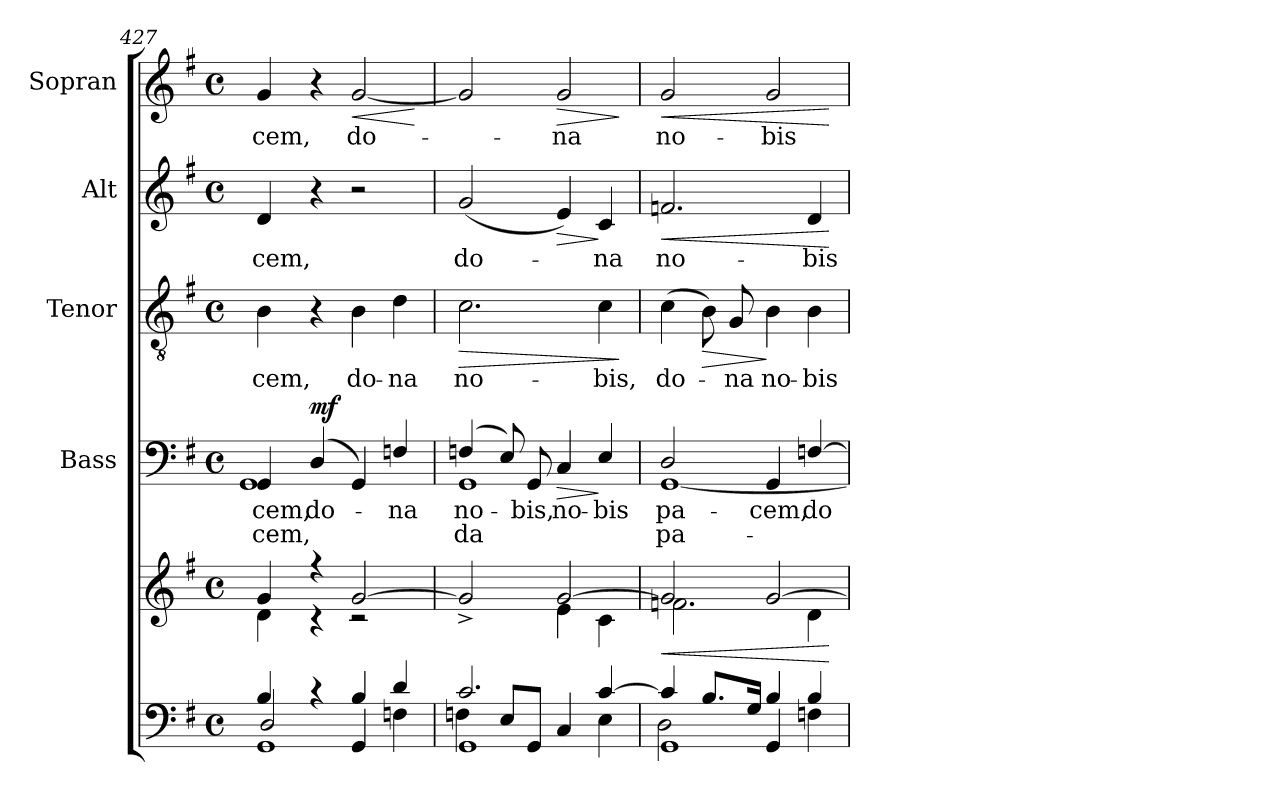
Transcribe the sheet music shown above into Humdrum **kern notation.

**kern	**kern	**dynam	**kern	**text	**text	**dynam	**kern	**text	**dynam	**kern	**text	**dynam	**kern	**text	**dynam
*part5	*part5	*part5	*part4	*part4	*part4	*part4	*part3	*part3	*part3	*part2	*part2	*part2	*part1	*part1	*part1
*staff6	*staff5	*staff5/6	*staff4	*staff4	*staff4	*staff4	*staff3	*staff3	*staff3	*staff2	*staff2	*staff2	*staff1	*staff1	*staff1
*	*	*	*I"Bass	*	*	*	*I"Tenor	*	*	*I"Alt	*	*	*I"Sopran	*	*
*	*	*	*I'B.	*	*	*	*I'T.	*	*	*I'A.	*	*	*I'S.	*	*
*clefF4	*clefG2	*	*clefF4	*	*	*	*clefGv2	*	*	*clefG2	*	*	*clefG2	*	*
*k[f#]	*k[f#]	*	*k[f#]	*	*	*	*k[f#]	*	*	*k[f#]	*	*	*k[f#]	*	*
*G:	*G:	*	*G:	*	*	*	*G:	*	*	*G:	*	*	*G:	*	*
*M4/4	*M4/4	*	*M4/4	*	*	*	*M4/4	*	*	*M4/4	*	*	*M4/4	*	*
*met(c)	*met(c)	*	*met(c)	*	*	*	*met(c)	*	*	*met(c)	*	*	*met(c)	*	*
=427	=427	=427	=427	=427	=427	=427	=427	=427	=427	=427	=427	=427	=427	=427	=427
*^	*^	*	*	*	*	*	*	*	*	*	*	*	*	*	*
*	*^	*	*	*	*	*	*	*	*	*	*	*	*	*	*	*	*
!	!	!	!	!	!	!	!LO:LY:b	!LO:LY:b	!	!	!LO:LY:b	!	!	!LO:LY:b	!	!	!LO:LY:b	!
*	*	*	*	*	*	*^	*	*	*	*	*	*	*	*	*	*	*	*
4B!/	1GG	2D/	4g!/	4d!\	.	4GG/	1GG	-cem,	cem,	.	4B\	-cem,	.	4d/	-cem,	.	4g/	-cem,	.
!	!	!	!	!	!	!	!	!LO:LY:b	!	!LO:DY:a	!	!	!	!	!	!	!	!	!
4rc	.	.	4r	4rc	.	(<4D/	.	do-	.	mf	4r	.	.	4r	.	.	4r	.	.
!	!	!	!	!	!	!	!	!	!	!	!	!LO:LY:b	!	!	!	!	!	!LO:LY:b	!LO:HP:b
4B!/	.	4GG/	[>2g!/	2rc	.	4GG/)	.	.	.	.	4B\	do-	.	2r	.	.	[2g/	do-	<
!	!	!	!	!	!	!	!	!LO:LY:b	!	!	!	!LO:LY:b	!	!	!	!	!	!	!
4d!/	.	4Fn\	.	.	.	4Fn/	.	-na	.	.	4d\	-na	.	.	.	.	.	.	.
*v	*v	*v	*	*	*	*v	*v	*	*	*	*	*	*	*	*	*	*	*	*
*	*v	*v	*	*	*	*	*	*	*	*	*	*	*	*	*	*
.	.	.	.	.	.	.	.	.	.	.	.	.	.	.	[
!!LO:LB:g=z
=428	=428	=428	=428	=428	=428	=428	=428	=428	=428	=428	=428	=428	=428	=428	=428
*^	*^	*	*	*	*	*	*	*	*	*	*	*	*	*	*
*	*^	*	*	*	*	*	*	*	*	*	*	*	*	*	*	*	*
!	!	!	!	!	!	!	!LO:LY:b	!LO:LY:b	!	!	!LO:LY:b	!LO:HP:b	!	!LO:LY:b	!	!	!	!
*	*	*	*	*	*	*^	*	*	*	*	*	*	*	*	*	*	*	*
2.c!/	1GG	4Fn\	2g^<!/]	2ryy	.	(<4Fn/	1GG	no-	da	.	2.c\	no-	>	(<2g/	do-	.	2g/]	.	.
.	.	8E/L	.	.	.	8E/)	.	.	.	.	.	.	.	.	.	.	.	.	.
!	!	!	!	!	!	!	!	!LO:LY:b	!	!	!	!	!	!	!	!	!	!	!
.	.	8GG/J	.	.	.	8GG/	.	-bis,	.	.	.	.	.	.	.	.	.	.	.
!	!	!	!	!	!	!	!	!LO:LY:b	!	!LO:HP:b	!	!	!	!	!	!LO:HP:b	!	!LO:LY:b	!LO:HP:b
.	.	4C/	[>2g!/	4e!\	.	4C/	.	no-	.	>	.	.	.	4e/)	.	>	2g/	-na	>
!	!	!	!	!	!	!	!	!LO:LY:b	!	!	!	!LO:LY:b	!	!	!LO:LY:b	!	!	!	!
[>4c!/	.	4E\	.	4c!\	.	4E/	.	-bis	.	]	4c\	-bis,	.	4c/	-na	]	.	.	.
*v	*v	*v	*	*	*	*v	*v	*	*	*	*	*	*	*	*	*	*	*	*
*	*v	*v	*	*	*	*	*	*	*	*	*	*	*	*	*	*
.	.	.	.	.	.	.	.	.	]	.	.	.	.	.	]
=429	=429	=429	=429	=429	=429	=429	=429	=429	=429	=429	=429	=429	=429	=429	=429
*^	*	*	*	*	*	*	*	*	*	*	*	*	*	*	*
*	*^	*	*	*	*	*	*	*	*	*	*	*	*	*	*	*
!	!	!	!	!LO:HP:b	!	!LO:LY:b	!LO:LY:b	!	!	!LO:LY:b	!	!	!LO:LY:b	!LO:HP:b	!	!LO:LY:b	!LO:HP:b
*	*	*	*^	*	*^	*	*	*	*	*	*	*	*	*	*	*	*
4c!/]	1GG	2D\	2g!/]	2.fn!\	<	2D/	[<1GG	pa-	pa-	.	(>4c\	do-	.	2.fn/	no-	<	2g/	no-	<
!	!	!	!	!	!	!	!	!	!	!	!	!	!LO:HP:b	!	!	!	!	!	!
8.B!/L	.	.	.	.	.	.	.	.	.	.	8B\)	.	>	.	.	.	.	.	.
!	!	!	!	!	!	!	!	!	!	!	!	!LO:LY:b	!	!	!	!	!	!	!
.	.	.	.	.	.	.	.	.	.	.	8G/	-na	.	.	.	.	.	.	.
16G!/Jk	.	.	.	.	.	.	.	.	.	.	.	.	.	.	.	.	.	.	.
!	!	!	!	!	!	!	!	!LO:LY:b	!	!	!	!LO:LY:b	!	!	!	!	!	!LO:LY:b	!
4B!/	.	4GG/	[>2g!/	.	.	4GG/	.	-cem,	.	.	4B\	no-	]	.	.	.	2g/	-bis	.
!	!	!	!	!	!	!	!	!LO:LY:b	!	!	!	!LO:LY:b	!	!	!LO:LY:b	!	!	!	!
4B!/	.	4Fn\	.	4d!\	.	[>4Fn/	.	do-	.	.	4B\	-bis	.	4d/	-bis	.	.	.	.
*v	*v	*v	*	*	*	*v	*v	*	*	*	*	*	*	*	*	*	*	*	*
*	*v	*v	*	*	*	*	*	*	*	*	*	*	*	*	*	*
.	.	[	.	.	.	.	.	.	.	.	.	[	.	.	[
=	=	=	=	=	=	=	=	=	=	=	=	=	=	=	=
*-	*-	*-	*-	*-	*-	*-	*-	*-	*-	*-	*-	*-	*-	*-	*-
